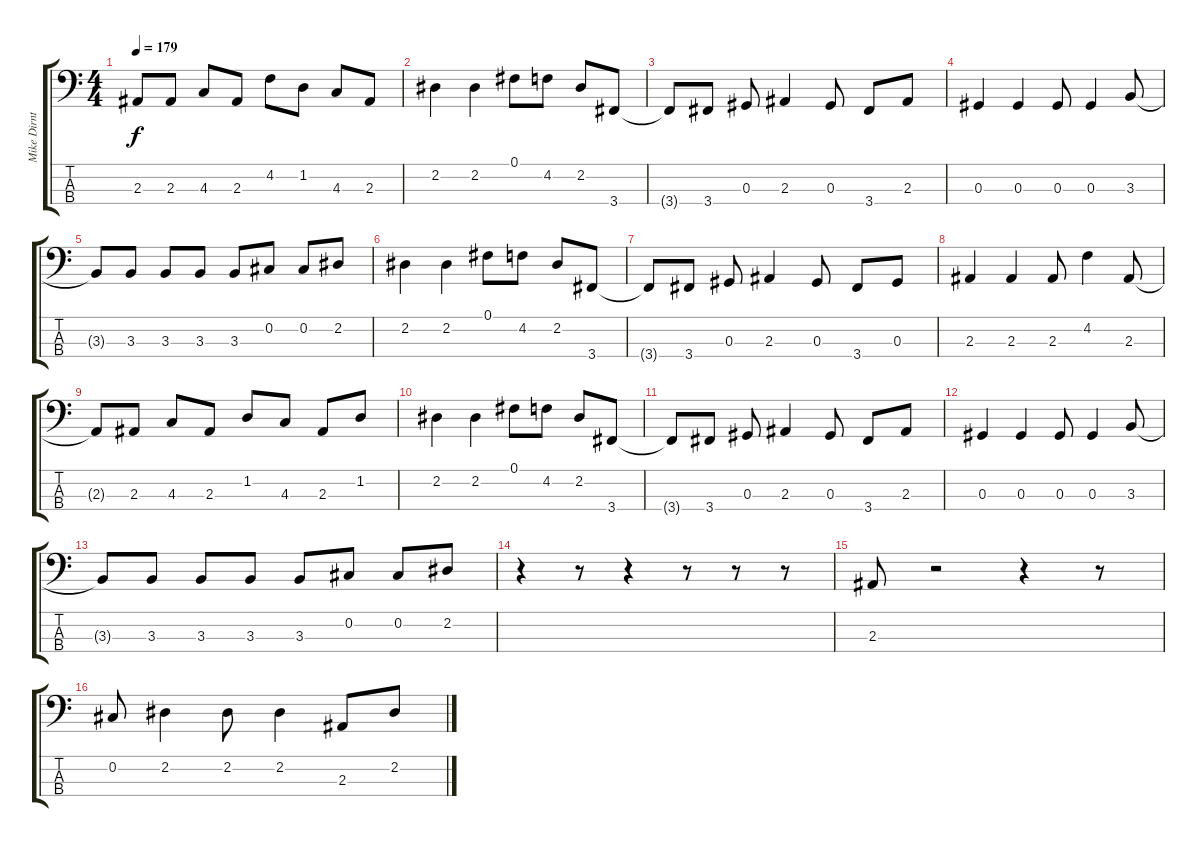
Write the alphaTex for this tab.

\track ("Mike Dirnt (Bass)" "Mike Dirnt") {instrument electricbassfinger}
\staff {score tabs}
\tuning (Gb2 Db2 Ab1 Eb1) {hide}
\ts (4 4)
\tempo 179
\clef f4
\ks c
2.3.8{dy f} 2.3.8 4.3.8 2.3.8 4.2.8 1.2.8 4.3.8 2.3.8 |
2.2.4 2.2.4 0.1.8 4.2.8 2.2.8 3.4.8 |
3.4{t}.8 3.4.8 0.3.8 2.3.4 0.3.8 3.4.8 2.3.8 |
0.3.4 0.3.4 0.3.8 0.3.4 3.3.8 |
3.3{t}.8 3.3.8 3.3.8 3.3.8 3.3.8 0.2.8 0.2.8 2.2.8 |
2.2.4 2.2.4 0.1.8 4.2.8 2.2.8 3.4.8 |
3.4{t}.8 3.4.8 0.3.8 2.3.4 0.3.8 3.4.8 0.3.8 |
2.3.4 2.3.4 2.3.8 4.2.4 2.3.8 |
2.3{t}.8 2.3.8 4.3.8 2.3.8 1.2.8 4.3.8 2.3.8 1.2.8 |
2.2.4 2.2.4 0.1.8 4.2.8 2.2.8 3.4.8 |
3.4{t}.8 3.4.8 0.3.8 2.3.4 0.3.8 3.4.8 2.3.8 |
0.3.4 0.3.4 0.3.8 0.3.4 3.3.8 |
3.3{t}.8 3.3.8 3.3.8 3.3.8 3.3.8 0.2.8 0.2.8 2.2.8 |
r.4 r.8 r.4 r.8 r.8 r.8 |
2.3.8 r.2 r.4 r.8 |
0.2.8 2.2.4 2.2.8 2.2.4 2.3.8 2.2.8
